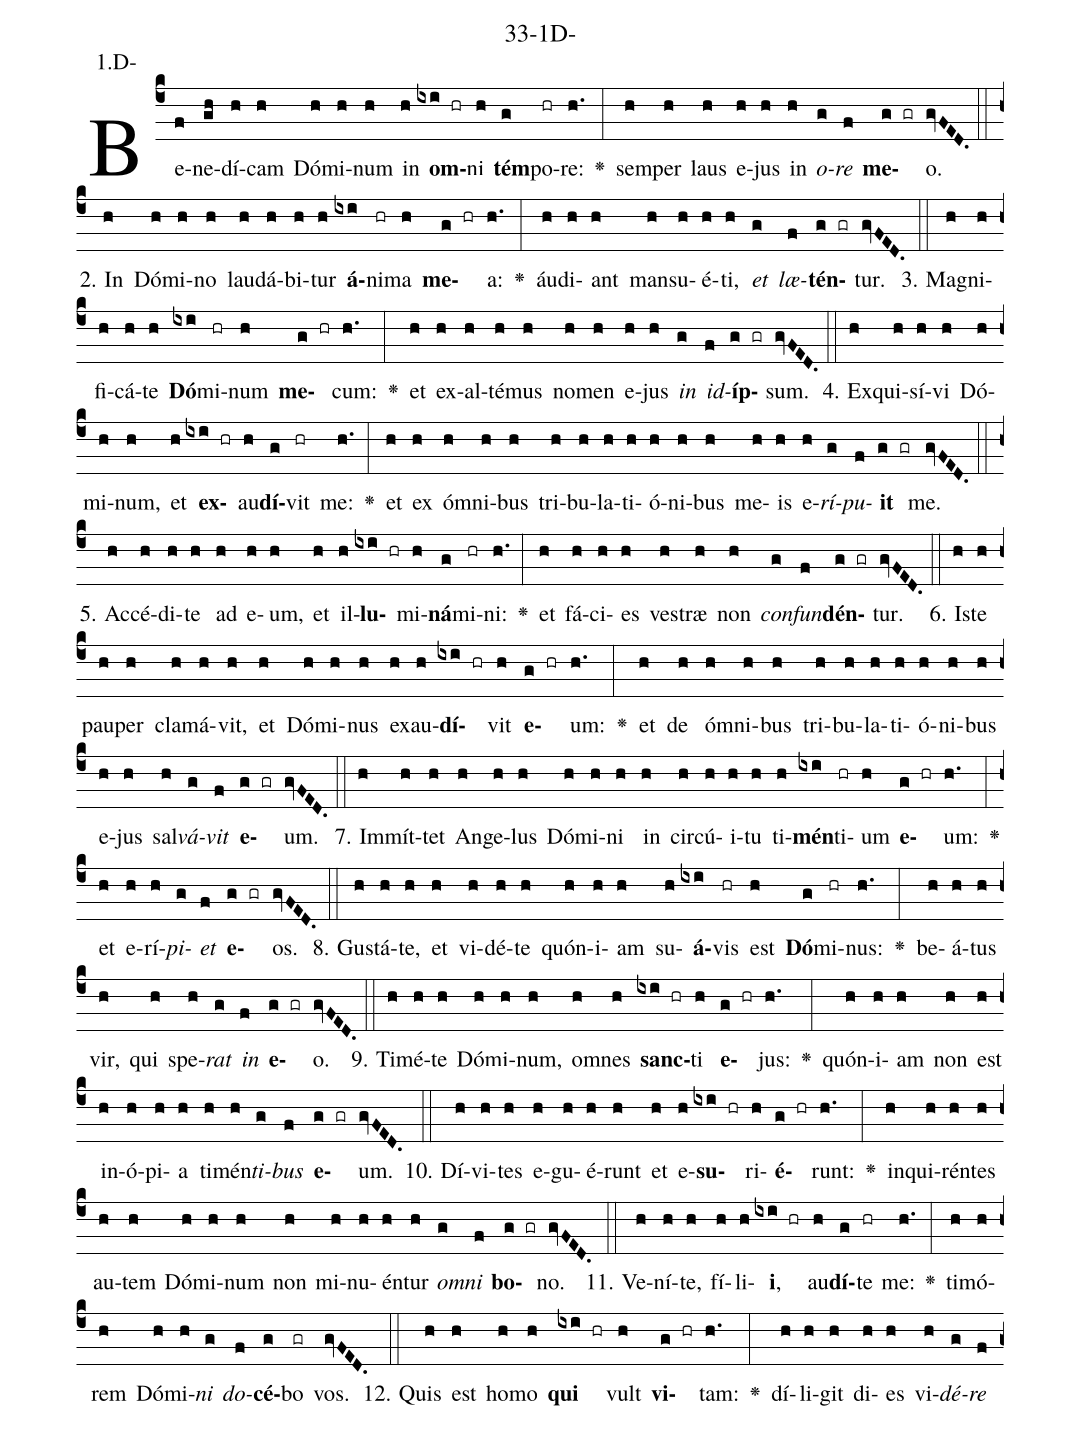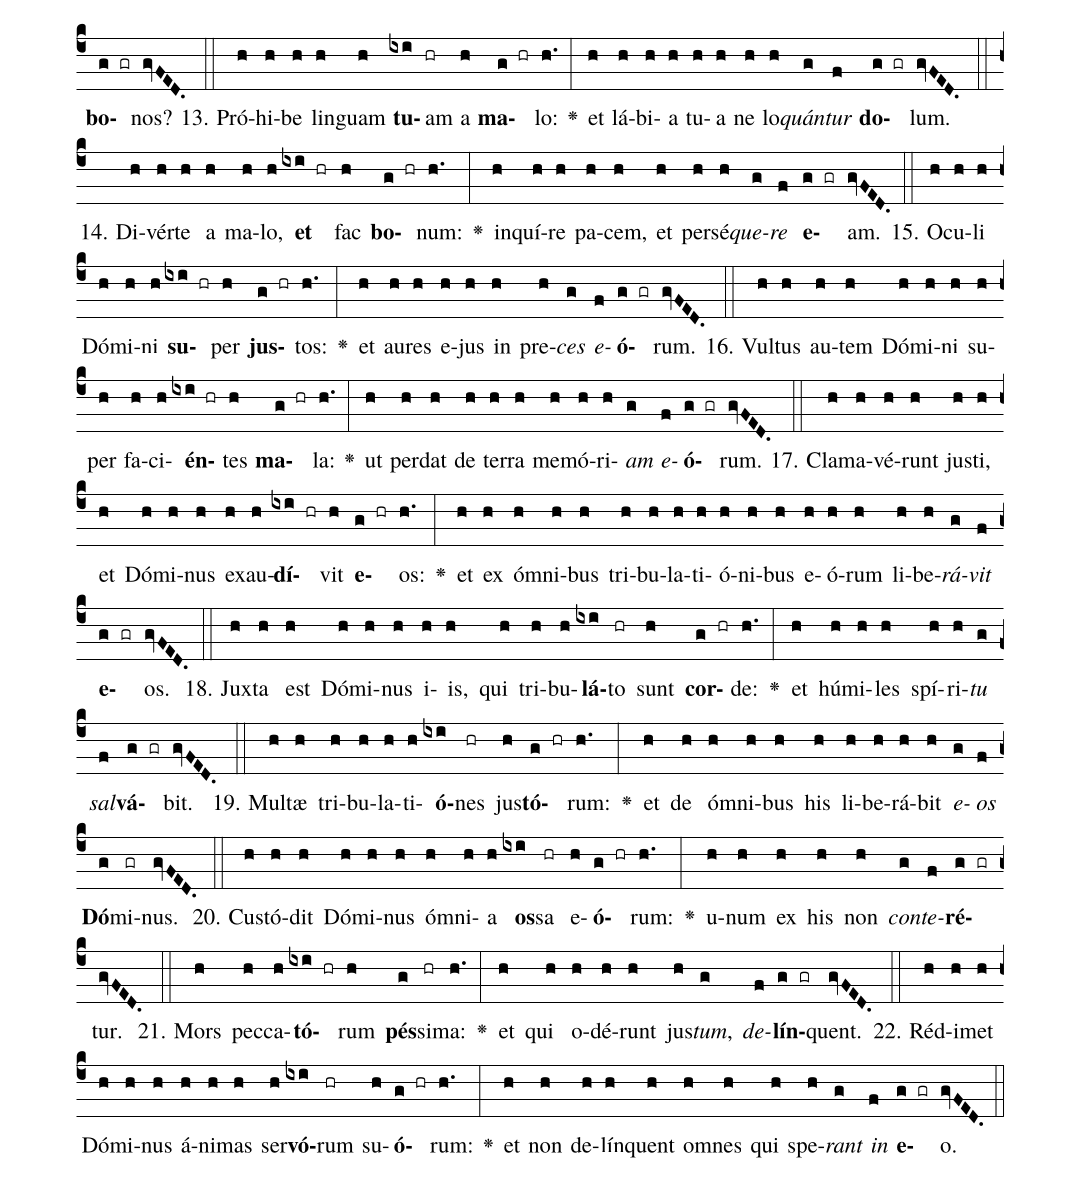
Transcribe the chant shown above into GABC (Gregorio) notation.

name: 33-1D-;
annotation: 1.D-;
%%
(c4)Be(f)ne(gh)dí(h)cam(h) Dó(h)mi(h)num(h) in(h) <b>om</b>(ixi hr)ni(h) <b>tém</b>(g)po(hr)re:(h.) <v>\greheightstar</v>(:) sem(h)per(h) laus(h) e(h)jus(h) in(h) <i>o</i>(g)<i>re</i>(f) <b>me</b>(g gr)o.(gvFED.) (::)
2. In(h) Dó(h)mi(h)no(h) lau(h)dá(h)bi(h)tur(h) <b>á</b>(ixi)ni(hr)ma(h) <b>me</b>(g hr)a:(h.) <v>\greheightstar</v>(:) áu(h)di(h)ant(h) man(h)su(h)é(h)ti,(h) <i>et</i>(g) <i>læ</i>(f)<b>tén</b>(g gr)tur.(gvFED.) (::)
3. Ma(h)gni(h)fi(h)cá(h)te(h) <b>Dó</b>(ixi)mi(hr)num(h) <b>me</b>(g hr)cum:(h.) <v>\greheightstar</v>(:) et(h) ex(h)al(h)té(h)mus(h) no(h)men(h) e(h)jus(h) <i>in</i>(g) <i>id</i>(f)<b>íp</b>(g gr)sum.(gvFED.) (::)
4. Ex(h)qui(h)sí(h)vi(h) Dó(h)mi(h)num,(h) et(h) <b>ex</b>(ixi hr)au(h)<b>dí</b>(g)vit(hr) me:(h.) <v>\greheightstar</v>(:) et(h) ex(h) óm(h)ni(h)bus(h) tri(h)bu(h)la(h)ti(h)ó(h)ni(h)bus(h) me(h)is(h) e(h)<i>rí</i>(g)<i>pu</i>(f)<b>it</b>(g gr) me.(gvFED.) (::)
5. Ac(h)cé(h)di(h)te(h) ad(h) e(h)um,(h) et(h) il(h)<b>lu</b>(ixi hr)mi(h)<b>ná</b>(g)mi(hr)ni:(h.) <v>\greheightstar</v>(:) et(h) fá(h)ci(h)es(h) ves(h)træ(h) non(h) <i>con</i>(g)<i>fun</i>(f)<b>dén</b>(g gr)tur.(gvFED.) (::)
6. Is(h)te(h) pau(h)per(h) cla(h)má(h)vit,(h) et(h) Dó(h)mi(h)nus(h) ex(h)au(h)<b>dí</b>(ixi hr)vit(h) <b>e</b>(g hr)um:(h.) <v>\greheightstar</v>(:) et(h) de(h) óm(h)ni(h)bus(h) tri(h)bu(h)la(h)ti(h)ó(h)ni(h)bus(h) e(h)jus(h) sal(h)<i>vá</i>(g)<i>vit</i>(f) <b>e</b>(g gr)um.(gvFED.) (::)
7. Im(h)mít(h)tet(h) An(h)ge(h)lus(h) Dó(h)mi(h)ni(h) in(h) cir(h)cú(h)i(h)tu(h) ti(h)<b>mén</b>(ixi)ti(hr)um(h) <b>e</b>(g hr)um:(h.) <v>\greheightstar</v>(:) et(h) e(h)rí(h)<i>pi</i>(g)<i>et</i>(f) <b>e</b>(g gr)os.(gvFED.) (::)
8. Gus(h)tá(h)te,(h) et(h) vi(h)dé(h)te(h) quón(h)i(h)am(h) su(h)<b>á</b>(ixi)vis(hr) est(h) <b>Dó</b>(g)mi(hr)nus:(h.) <v>\greheightstar</v>(:) be(h)á(h)tus(h) vir,(h) qui(h) spe(h)<i>rat</i>(g) <i>in</i>(f) <b>e</b>(g gr)o.(gvFED.) (::)
9. Ti(h)mé(h)te(h) Dó(h)mi(h)num,(h) om(h)nes(h) <b>sanc</b>(ixi hr)ti(h) <b>e</b>(g hr)jus:(h.) <v>\greheightstar</v>(:) quón(h)i(h)am(h) non(h) est(h) in(h)ó(h)pi(h)a(h) ti(h)mén(h)<i>ti</i>(g)<i>bus</i>(f) <b>e</b>(g gr)um.(gvFED.) (::)
10. Dí(h)vi(h)tes(h) e(h)gu(h)é(h)runt(h) et(h) e(h)<b>su</b>(ixi hr)ri(h)<b>é</b>(g hr)runt:(h.) <v>\greheightstar</v>(:) in(h)qui(h)rén(h)tes(h) au(h)tem(h) Dó(h)mi(h)num(h) non(h) mi(h)nu(h)én(h)tur(h) <i>om</i>(g)<i>ni</i>(f) <b>bo</b>(g gr)no.(gvFED.) (::)
11. Ve(h)ní(h)te,(h) fí(h)li(h)<b>i</b>,(ixi hr) au(h)<b>dí</b>(g)te(hr) me:(h.) <v>\greheightstar</v>(:) ti(h)mó(h)rem(h) Dó(h)mi(h)<i>ni</i>(g) <i>do</i>(f)<b>cé</b>(g)bo(gr) vos.(gvFED.) (::)
12. Quis(h) est(h) ho(h)mo(h) <b>qui</b>(ixi hr) vult(h) <b>vi</b>(g hr)tam:(h.) <v>\greheightstar</v>(:) dí(h)li(h)git(h) di(h)es(h) vi(h)<i>dé</i>(g)<i>re</i>(f) <b>bo</b>(g gr)nos?(gvFED.) (::)
13. Pró(h)hi(h)be(h) lin(h)guam(h) <b>tu</b>(ixi)am(hr) a(h) <b>ma</b>(g hr)lo:(h.) <v>\greheightstar</v>(:) et(h) lá(h)bi(h)a(h) tu(h)a(h) ne(h) lo(h)<i>quán</i>(g)<i>tur</i>(f) <b>do</b>(g gr)lum.(gvFED.) (::)
14. Di(h)vér(h)te(h) a(h) ma(h)lo,(h) <b>et</b>(ixi hr) fac(h) <b>bo</b>(g hr)num:(h.) <v>\greheightstar</v>(:) in(h)quí(h)re(h) pa(h)cem,(h) et(h) per(h)sé(h)<i>que</i>(g)<i>re</i>(f) <b>e</b>(g gr)am.(gvFED.) (::)
15. O(h)cu(h)li(h) Dó(h)mi(h)ni(h) <b>su</b>(ixi hr)per(h) <b>jus</b>(g hr)tos:(h.) <v>\greheightstar</v>(:) et(h) au(h)res(h) e(h)jus(h) in(h) pre(h)<i>ces</i>(g) <i>e</i>(f)<b>ó</b>(g gr)rum.(gvFED.) (::)
16. Vul(h)tus(h) au(h)tem(h) Dó(h)mi(h)ni(h) su(h)per(h) fa(h)ci(h)<b>én</b>(ixi hr)tes(h) <b>ma</b>(g hr)la:(h.) <v>\greheightstar</v>(:) ut(h) per(h)dat(h) de(h) ter(h)ra(h) me(h)mó(h)ri(h)<i>am</i>(g) <i>e</i>(f)<b>ó</b>(g gr)rum.(gvFED.) (::)
17. Cla(h)ma(h)vé(h)runt(h) jus(h)ti,(h) et(h) Dó(h)mi(h)nus(h) ex(h)au(h)<b>dí</b>(ixi hr)vit(h) <b>e</b>(g hr)os:(h.) <v>\greheightstar</v>(:) et(h) ex(h) óm(h)ni(h)bus(h) tri(h)bu(h)la(h)ti(h)ó(h)ni(h)bus(h) e(h)ó(h)rum(h) li(h)be(h)<i>rá</i>(g)<i>vit</i>(f) <b>e</b>(g gr)os.(gvFED.) (::)
18. Jux(h)ta(h) est(h) Dó(h)mi(h)nus(h) i(h)is,(h) qui(h) tri(h)bu(h)<b>lá</b>(ixi)to(hr) sunt(h) <b>cor</b>(g hr)de:(h.) <v>\greheightstar</v>(:) et(h) hú(h)mi(h)les(h) spí(h)ri(h)<i>tu</i>(g) <i>sal</i>(f)<b>vá</b>(g gr)bit.(gvFED.) (::)
19. Mul(h)tæ(h) tri(h)bu(h)la(h)ti(h)<b>ó</b>(ixi)nes(hr) jus(h)<b>tó</b>(g hr)rum:(h.) <v>\greheightstar</v>(:) et(h) de(h) óm(h)ni(h)bus(h) his(h) li(h)be(h)rá(h)bit(h) <i>e</i>(g)<i>os</i>(f) <b>Dó</b>(g)mi(gr)nus.(gvFED.) (::)
20. Cus(h)tó(h)dit(h) Dó(h)mi(h)nus(h) óm(h)ni(h)a(h) <b>os</b>(ixi)sa(hr) e(h)<b>ó</b>(g hr)rum:(h.) <v>\greheightstar</v>(:) u(h)num(h) ex(h) his(h) non(h) <i>con</i>(g)<i>te</i>(f)<b>ré</b>(g gr)tur.(gvFED.) (::)
21. Mors(h) pec(h)ca(h)<b>tó</b>(ixi hr)rum(h) <b>pés</b>(g)si(hr)ma:(h.) <v>\greheightstar</v>(:) et(h) qui(h) o(h)dé(h)runt(h) jus(h)<i>tum</i>,(g) <i>de</i>(f)<b>lín</b>(g gr)quent.(gvFED.) (::)
22. Réd(h)i(h)met(h) Dó(h)mi(h)nus(h) á(h)ni(h)mas(h) ser(h)<b>vó</b>(ixi)rum(hr) su(h)<b>ó</b>(g hr)rum:(h.) <v>\greheightstar</v>(:) et(h) non(h) de(h)lín(h)quent(h) om(h)nes(h) qui(h) spe(h)<i>rant</i>(g) <i>in</i>(f) <b>e</b>(g gr)o.(gvFED.) (::)
